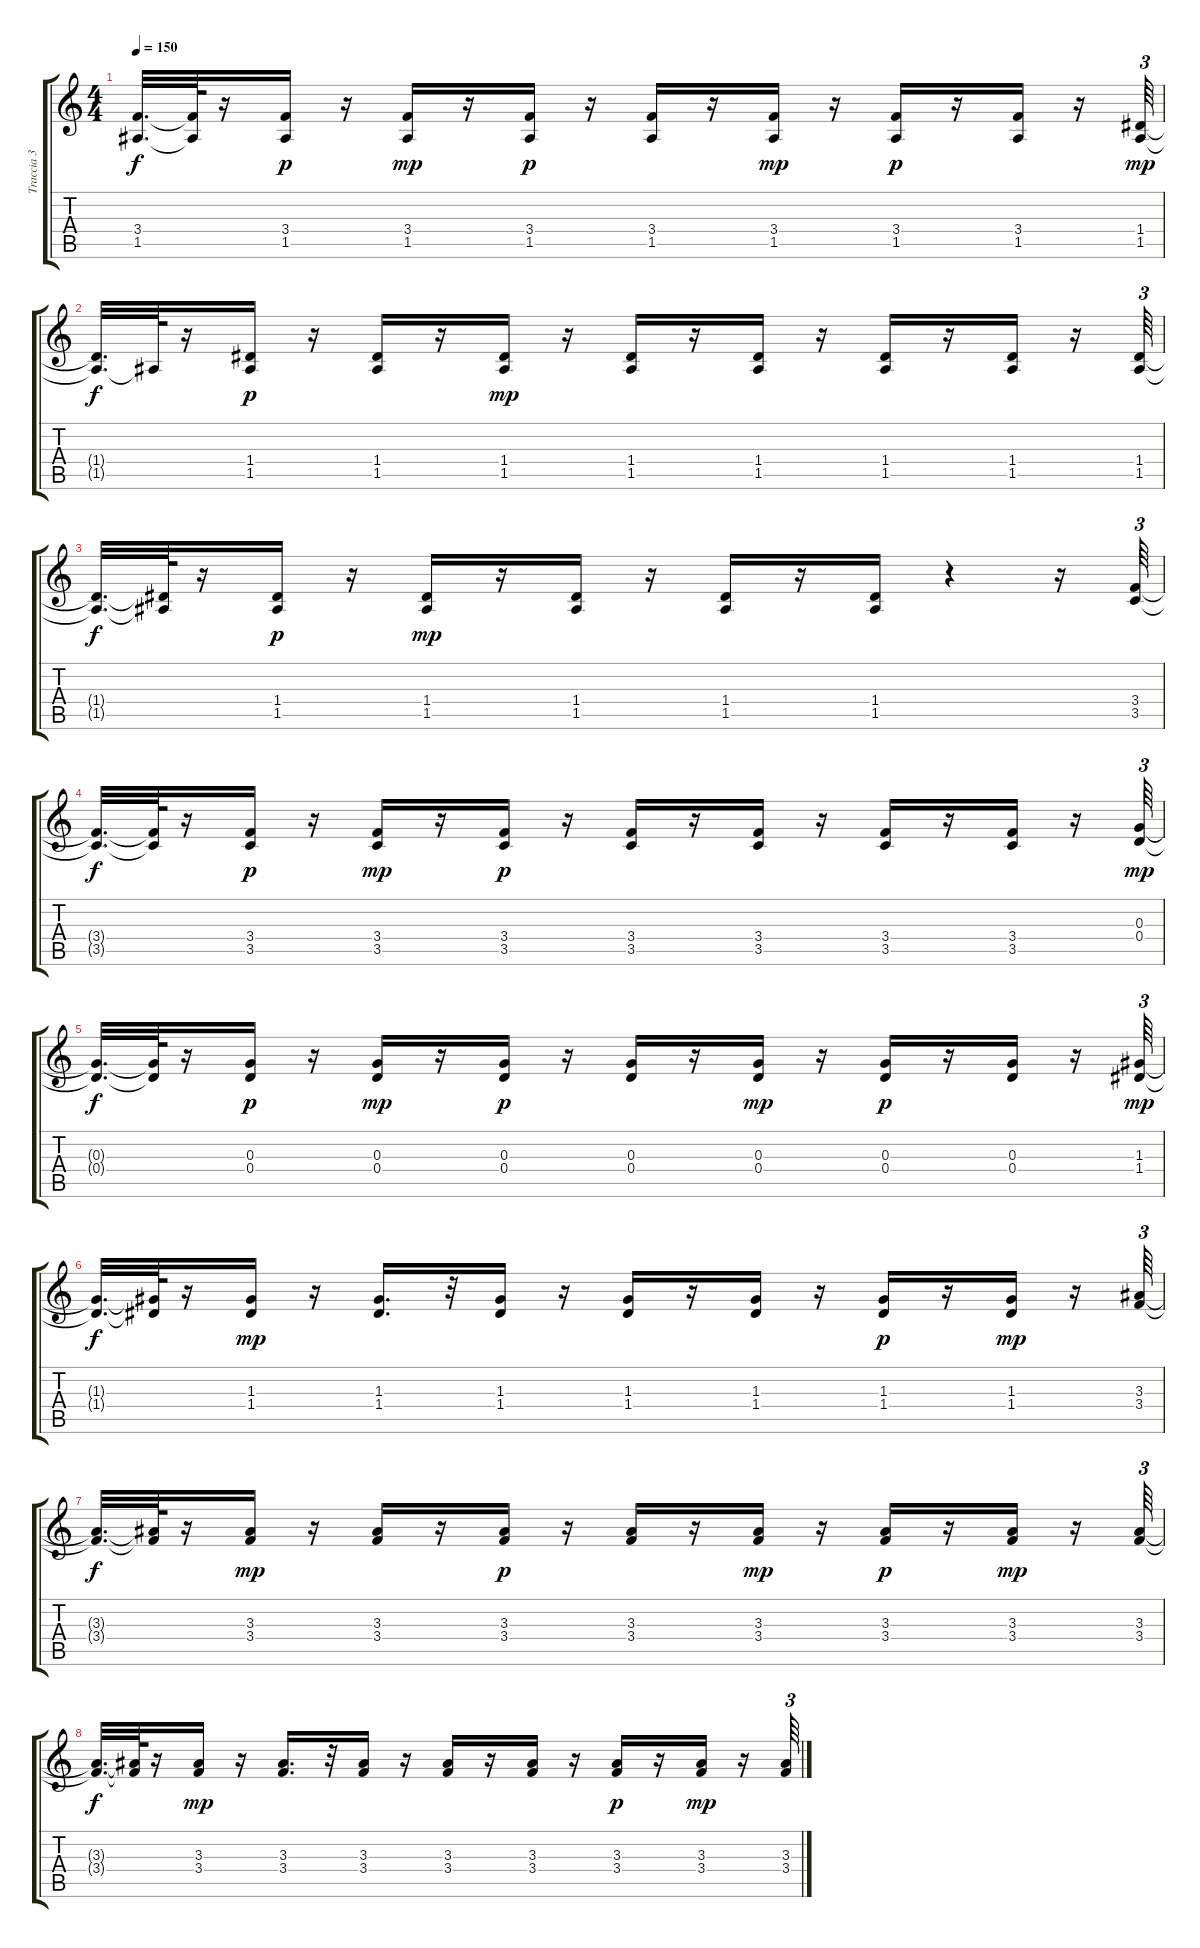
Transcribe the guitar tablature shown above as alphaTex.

\track ("Traccia 3" "Traccia 3") {instrument overdrivenguitar}
\staff {score tabs}
\tuning (E4 B3 G3 D3 A2 E2) {hide}
\ts (4 4)
\tempo 150
\clef g2
\ks c
(3.4{t} 1.5{t}).32{d dy f} (3.4{t} 1.5{t}).64 r.16 (3.4 1.5).16{dy p} r.16 (3.4 1.5).16{dy mp} r.16 (3.4 1.5).16{dy p} r.16 (3.4 1.5).16 r.16 (3.4 1.5).16{dy mp} r.16 (3.4 1.5).16{dy p} r.16 (3.4 1.5).16 r.16 (1.4 1.5).64{tu (3 2) dy mp} |
(1.4{t} 1.5{t}).32{d dy f} 1.5{t}.64 r.16 (1.4 1.5).16{dy p} r.16 (1.4 1.5).16 r.16 (1.4 1.5).16{dy mp} r.16 (1.4 1.5).16 r.16 (1.4 1.5).16 r.16 (1.4 1.5).16 r.16 (1.4 1.5).16 r.16 (1.4 1.5).64{tu (3 2)} |
(1.4{t} 1.5{t}).32{d dy f} (1.4{t} 1.5{t}).64 r.16 (1.4 1.5).16{dy p} r.16 (1.4 1.5).16{dy mp} r.16 (1.4 1.5).16 r.16 (1.4 1.5).16 r.16 (1.4 1.5).16 r.4 r.16 (3.4 3.5).64{tu (3 2)} |
(3.4{t} 3.5{t}).32{d dy f} (3.4{t} 3.5{t}).64 r.16 (3.4 3.5).16{dy p} r.16 (3.4 3.5).16{dy mp} r.16 (3.4 3.5).16{dy p} r.16 (3.4 3.5).16 r.16 (3.4 3.5).16 r.16 (3.4 3.5).16 r.16 (3.4 3.5).16 r.16 (0.3 0.4).64{tu (3 2) dy mp} |
(0.3{t} 0.4{t}).32{d dy f} (0.3{t} 0.4{t}).64 r.16 (0.3 0.4).16{dy p} r.16 (0.3 0.4).16{dy mp} r.16 (0.3 0.4).16{dy p} r.16 (0.3 0.4).16 r.16 (0.3 0.4).16{dy mp} r.16 (0.3 0.4).16{dy p} r.16 (0.3 0.4).16 r.16 (1.3 1.4).64{tu (3 2) dy mp} |
(1.3{t} 1.4{t}).32{d dy f} (1.3{t} 1.4{t}).64 r.16 (1.3 1.4).16{dy mp} r.16 (1.3 1.4).16{d} r.32 (1.3 1.4).16 r.16 (1.3 1.4).16 r.16 (1.3 1.4).16 r.16 (1.3 1.4).16{dy p} r.16 (1.3 1.4).16{dy mp} r.16 (3.3 3.4).64{tu (3 2)} |
(3.3{t} 3.4{t}).32{d dy f} (3.3{t} 3.4{t}).64 r.16 (3.3 3.4).16{dy mp} r.16 (3.3 3.4).16 r.16 (3.3 3.4).16{dy p} r.16 (3.3 3.4).16 r.16 (3.3 3.4).16{dy mp} r.16 (3.3 3.4).16{dy p} r.16 (3.3 3.4).16{dy mp} r.16 (3.3 3.4).64{tu (3 2)} |
(3.3{t} 3.4{t}).32{d dy f} (3.3{t} 3.4{t}).64 r.16 (3.3 3.4).16{dy mp} r.16 (3.3 3.4).16{d} r.32 (3.3 3.4).16 r.16 (3.3 3.4).16 r.16 (3.3 3.4).16 r.16 (3.3 3.4).16{dy p} r.16 (3.3 3.4).16{dy mp} r.16 (3.3 3.4).64{tu (3 2)}
